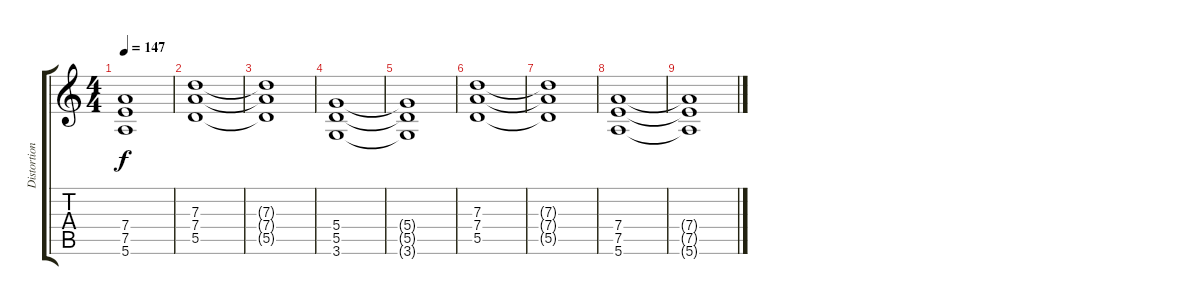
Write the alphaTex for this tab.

\track ("Distortion Guitar" "Distortion") {instrument distortionguitar}
\staff {score tabs}
\tuning (E4 B3 G3 D3 A2 E2) {hide}
\ts (4 4)
\tempo 147
\clef g2
\ks c
(7.4{t} 7.5{t} 5.6{t}).1{dy f} |
(7.3 7.4 5.5).1 |
(7.3{t} 7.4{t} 5.5{t}).1 |
(5.4 5.5 3.6).1 |
(5.4{t} 5.5{t} 3.6{t}).1{volume 7} |
(7.3 7.4 5.5).1 |
(7.3{t} 7.4{t} 5.5{t}).1 |
(7.4 7.5 5.6).1 |
(7.4{t} 7.5{t} 5.6{t}).1
